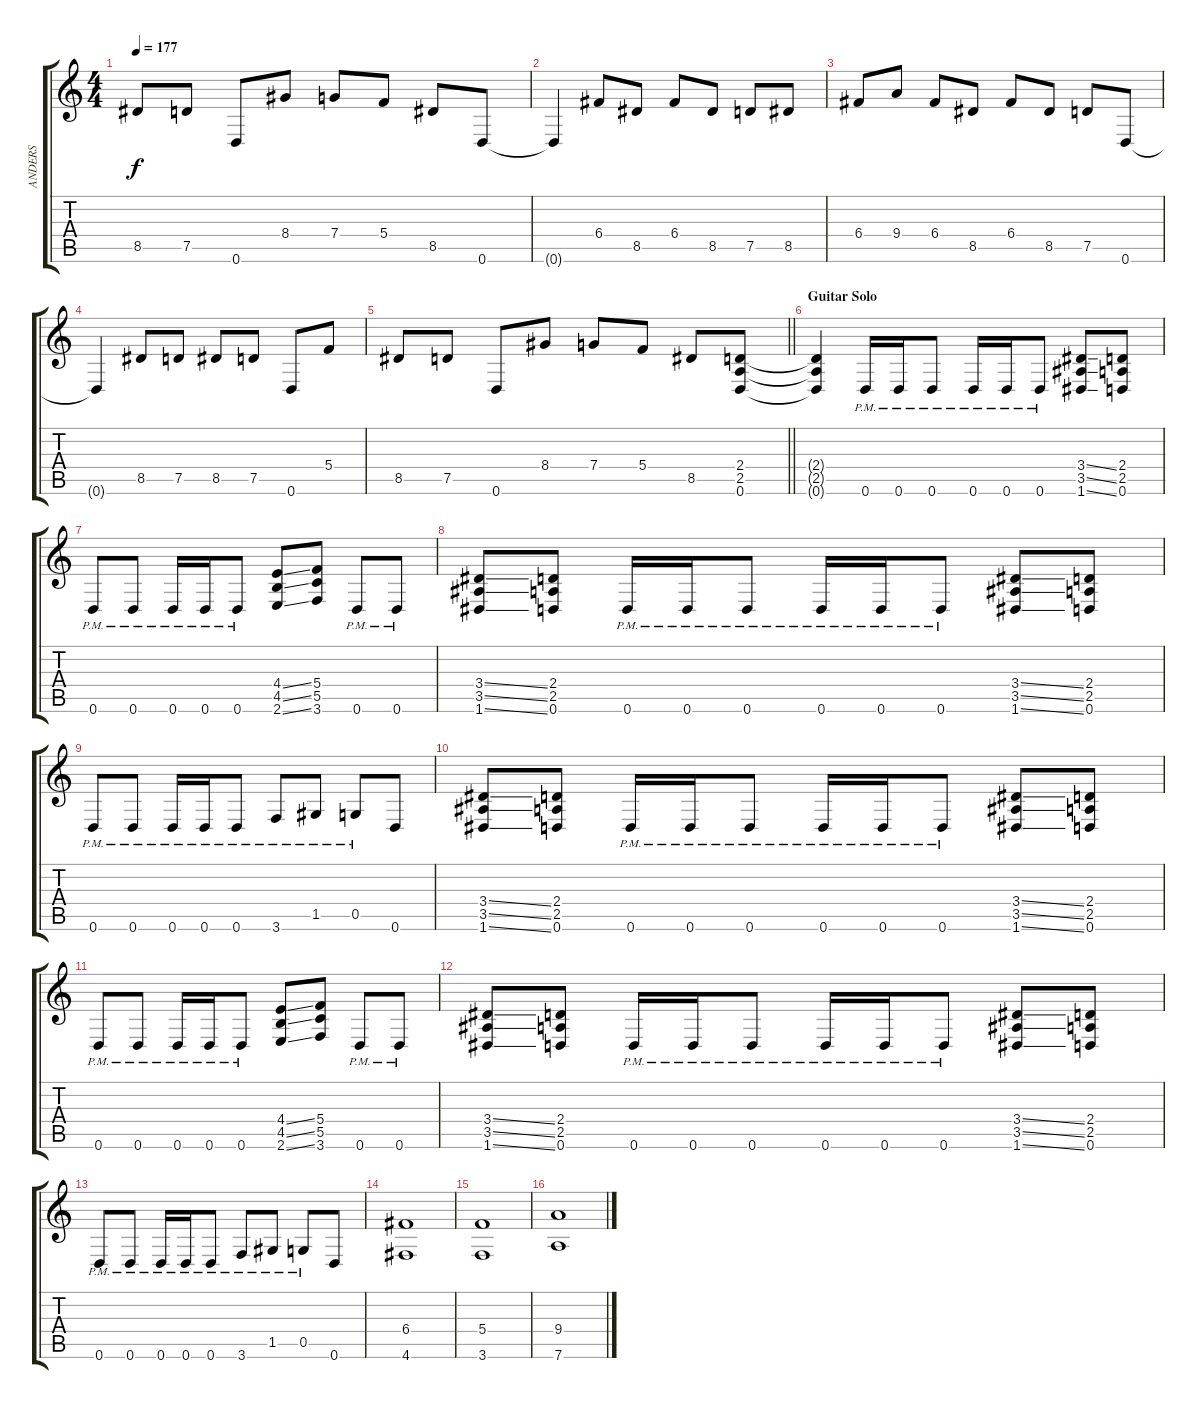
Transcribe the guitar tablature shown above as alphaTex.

\track ("ANDERS" "ANDERS") {instrument distortionguitar}
\staff {score tabs}
\tuning (D4 A3 F3 C3 G2 D2) {hide}
\ts (4 4)
\tempo 177
\clef g2
\ks c
8.5.8{dy f} 7.5.8 0.6.8 8.4.8 7.4.8 5.4.8 8.5.8 0.6.8 |
0.6{t}.4 6.4.8 8.5.8 6.4.8 8.5.8 7.5.8 8.5.8 |
6.4.8 9.4.8 6.4.8 8.5.8 6.4.8 8.5.8 7.5.8 0.6.8 |
0.6{t}.4 8.5.8 7.5.8 8.5.8 7.5.8 0.6.8 5.4.8 |
\barLineRight lightlight
8.5.8 7.5.8 0.6.8 8.4.8 7.4.8 5.4.8 8.5.8 (2.4 2.5 0.6).8 |
\section ("" "Guitar Solo")
(2.4{t} 2.5{t} 0.6{t}).4 0.6{pm}.16 0.6{pm}.16 0.6{pm}.8 0.6{pm}.16 0.6{pm}.16 0.6{pm}.8 (3.4{ss} 3.5{ss} 1.6{ss}).8 (2.4 2.5 0.6).8 |
0.6{pm}.8 0.6{pm}.8 0.6{pm}.16 0.6{pm}.16 0.6{pm}.8 (4.4{ss} 4.5{ss} 2.6{ss}).8 (5.4 5.5 3.6).8 0.6{pm}.8 0.6{pm}.8 |
(3.4{ss} 3.5{ss} 1.6{ss}).8 (2.4 2.5 0.6).8 0.6{pm}.16 0.6{pm}.16 0.6{pm}.8 0.6{pm}.16 0.6{pm}.16 0.6{pm}.8 (3.4{ss} 3.5{ss} 1.6{ss}).8 (2.4 2.5 0.6).8 |
0.6{pm}.8 0.6{pm}.8 0.6{pm}.16 0.6{pm}.16 0.6{pm}.8 3.6{pm}.8 1.5{pm}.8 0.5{pm}.8 0.6.8 |
(3.4{ss} 3.5{ss} 1.6{ss}).8 (2.4 2.5 0.6).8 0.6{pm}.16 0.6{pm}.16 0.6{pm}.8 0.6{pm}.16 0.6{pm}.16 0.6{pm}.8 (3.4{ss} 3.5{ss} 1.6{ss}).8 (2.4 2.5 0.6).8 |
0.6{pm}.8 0.6{pm}.8 0.6{pm}.16 0.6{pm}.16 0.6{pm}.8 (4.4{ss} 4.5{ss} 2.6{ss}).8 (5.4 5.5 3.6).8 0.6{pm}.8 0.6{pm}.8 |
(3.4{ss} 3.5{ss} 1.6{ss}).8 (2.4 2.5 0.6).8 0.6{pm}.16 0.6{pm}.16 0.6{pm}.8 0.6{pm}.16 0.6{pm}.16 0.6{pm}.8 (3.4{ss} 3.5{ss} 1.6{ss}).8 (2.4 2.5 0.6).8 |
0.6{pm}.8 0.6{pm}.8 0.6{pm}.16 0.6{pm}.16 0.6{pm}.8 3.6{pm}.8 1.5{pm}.8 0.5{pm}.8 0.6.8 |
(6.4 4.6).1 |
(5.4 3.6).1 |
(9.4 7.6).1
